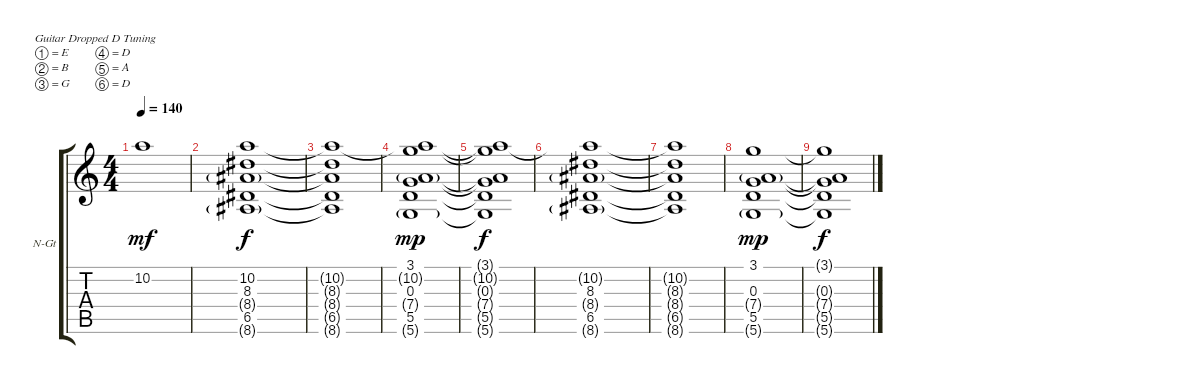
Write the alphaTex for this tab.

\defaultSystemsLayout 4
\bracketExtendMode groupsimilarinstruments
\firstSystemTrackNameOrientation horizontal
\otherSystemsTrackNameOrientation horizontal
\track ("Effects" "N-Gt") {instrument acousticguitarnylon}
\staff {score tabs}
\tuning (E4 B3 G3 D3 A2 D2)
\ts (4 4)
\tempo 140
\clef g2
\ks c
10.2{t}.1{dy mf} |
(8.3 8.4{g} 6.5 8.6{g} 10.2).1{dy f} |
(10.2{t} 8.3{t} 8.4{t} 6.5{t} 8.6{t}).1 |
(3.1 0.3 7.4{g} 5.5 5.6{g} 10.2{t}).1{dy mp} |
(3.1{t} 0.3{t} 7.4{t} 5.5{t} 5.6{t} 10.2{t}).1{dy f} |
(8.3 8.4{g} 6.5 8.6{g} 10.2{t}).1 |
(10.2{t} 8.3{t} 8.4{t} 6.5{t} 8.6{t}).1 |
(3.1 0.3 7.4{g} 5.5 5.6{g}).1{dy mp} |
(3.1{t} 0.3{t} 7.4{t} 5.5{t} 5.6{t}).1{dy f}
